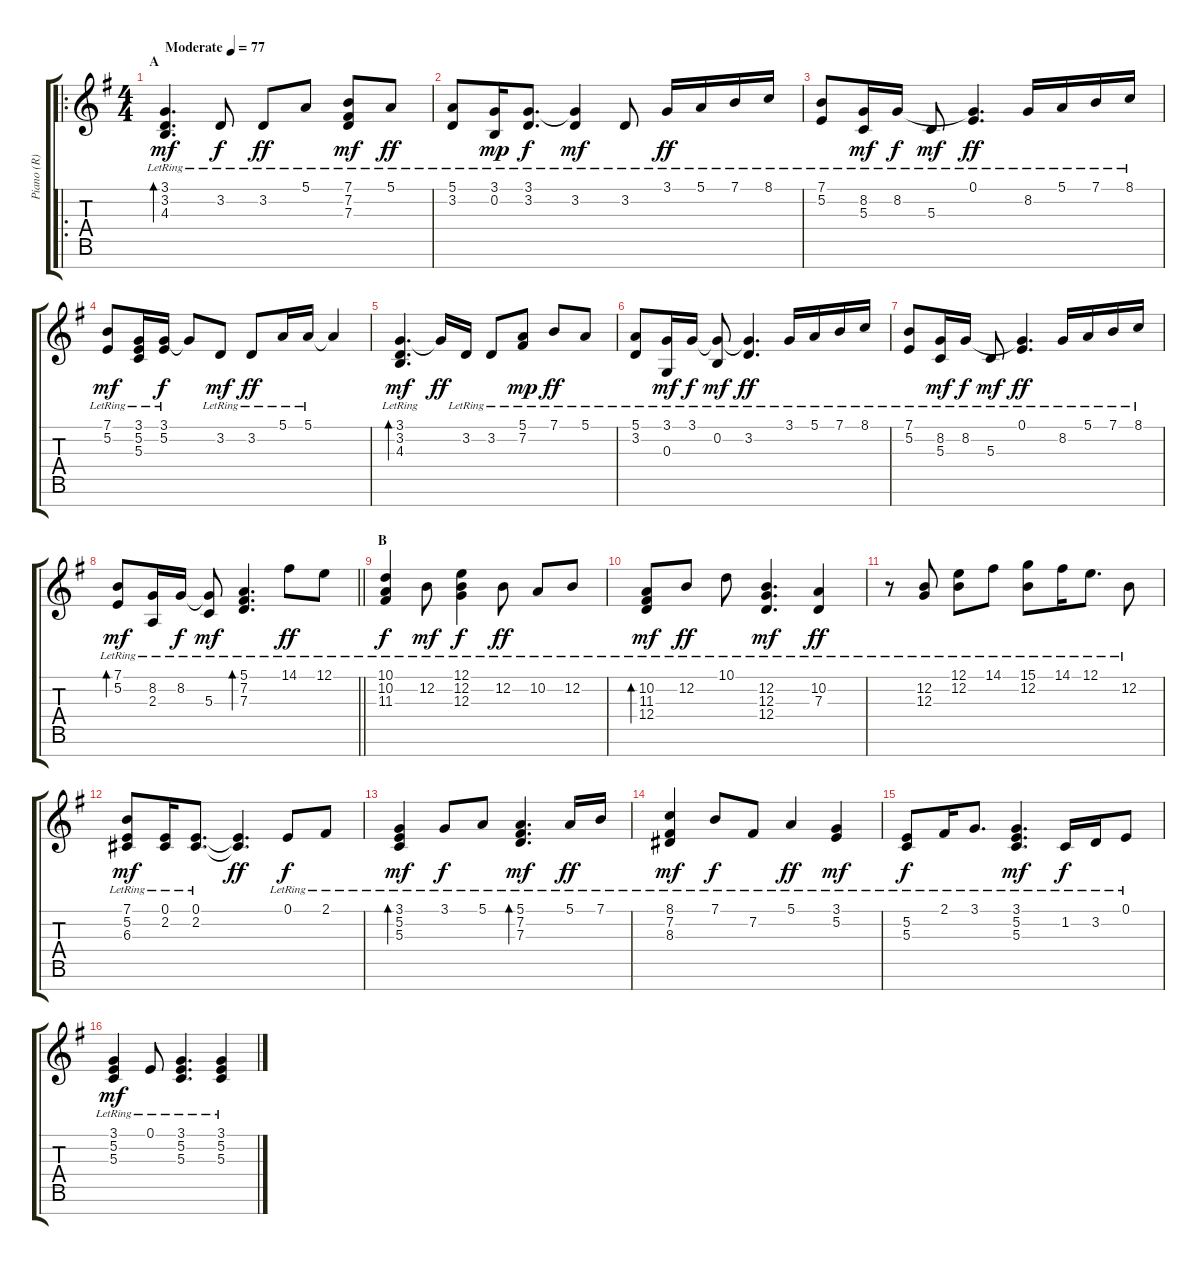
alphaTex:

\track ("Piano (R)" "Piano (R)") {instrument acousticgrandpiano}
\staff {score tabs}
\tuning (E4 B3 G3 D3 A2 E2 B1) {hide}
\ro
\ts (4 4)
\section ("" "A")
\tempo (77 "Moderate")
\clef g2
\ks g
(3.1{lr} 3.2{lr} 4.3{lr}).4{d bd 60 dy mf instrument acousticgrandpiano} 3.2{lr}.8{dy f} 3.2{lr}.8{dy ff} 5.1{lr}.8 (7.1{lr} 7.2{lr} 7.3{lr}).8{dy mf} 5.1{lr}.8{dy ff} |
(5.1{lr} 3.2{lr}).8 (3.1{lr} 0.2{lr}).16{dy mp} (3.1{lr} 3.2{lr}).8{d dy f} (3.1{t} 3.2{lr}).4{dy mf} 3.2{lr}.8 3.1{lr}.16{dy ff} 5.1{lr}.16 7.1{lr}.16 8.1{lr}.16 |
(7.1{lr} 5.2{lr}).8 (8.2{lr} 5.3{lr}).16{dy mf} 8.2{lr}.16{dy f} 5.3{lr}.8{dy mf} (0.1{lr} 8.2{t}).4{d dy ff} 8.2{lr}.16 5.1{lr}.16 7.1{lr}.16 8.1{lr}.16 |
(7.1{lr} 5.2{lr}).8{dy mf} (3.1{lr} 5.2{lr} 5.3{lr}).16 (3.1{lr} 5.2{lr}).16{dy f} 3.1{t}.8 3.2{lr}.8{dy mf} 3.2{lr}.8{dy ff} 5.1{lr}.16 5.1{lr}.16 5.1{t}.4 |
(3.1{lr} 3.2{lr} 4.3{lr}).4{d bd 60 dy mf} 3.1{t}.16{dy ff} 3.2{lr}.16 3.2{lr}.8 (5.1{lr} 7.2{lr}).8{dy mp} 7.1{lr}.8{dy ff} 5.1{lr}.8 |
(5.1{lr} 3.2{lr}).8 (3.1{lr} 0.3{lr}).16{dy mf} 3.1{lr}.16{dy f} (3.1{t} 0.2{lr}).8{dy mf} (3.1{t} 3.2{lr}).4{d dy ff} 3.1{lr}.16 5.1{lr}.16 7.1{lr}.16 8.1{lr}.16 |
(7.1{lr} 5.2{lr}).8 (8.2{lr} 5.3{lr}).16{dy mf} 8.2{lr}.16{dy f} 5.3{lr}.8{dy mf} (0.1{lr} 8.2{t}).4{d dy ff} 8.2{lr}.16 5.1{lr}.16 7.1{lr}.16 8.1{lr}.16 |
\barLineRight lightlight
(7.1{lr} 5.2{lr}).8{bd 120 dy mf} (8.2{lr} 2.3{lr}).16 8.2{lr}.16{dy f} (8.2{t} 5.3{lr}).8{dy mf} (5.1{lr} 7.2{lr} 7.3{lr}).4{d bd 60} 14.1{lr}.8{dy ff} 12.1{lr}.8 |
\section ("" "B")
(10.1{lr} 10.2{lr} 11.3{lr}).4{dy f} 12.2{lr}.8{dy mf} (12.1{lr} 12.2{lr} 12.3{lr}).4{dy f} 12.2{lr}.8{dy ff} 10.2{lr}.8 12.2{lr}.8 |
(10.2{lr} 11.3{lr} 12.4{lr}).8{bd 60 dy mf} 12.2{lr}.8{dy ff} 10.1{lr}.8 (12.2{lr} 12.3{lr} 12.4{lr}).4{d dy mf} (10.2{lr} 7.3{lr}).4{dy ff} |
r.8 (12.2{lr} 12.3{lr}).8 (12.1{lr} 12.2{lr}).8 14.1{lr}.8 (15.1{lr} 12.2{lr}).8 14.1{lr}.16 12.1{lr}.8{d} 12.2{lr}.8 |
(7.1{lr} 5.2{lr} 6.3{lr}).8{dy mf} (0.1{lr} 2.2{lr}).16 (0.1{lr} 2.2{lr}).8{d} (0.1{t} 2.2{t}).4{d dy ff} 0.1{lr}.8{dy f} 2.1{lr}.8 |
(3.1{lr} 5.2{lr} 5.3{lr}).4{bd 60 dy mf} 3.1{lr}.8{dy f} 5.1{lr}.8 (5.1{lr} 7.2{lr} 7.3{lr}).4{d bd 60 dy mf} 5.1{lr}.16{dy ff} 7.1{lr}.16 |
(8.1{lr} 7.2{lr} 8.3{lr}).4{dy mf} 7.1{lr}.8{dy f} 7.2{lr}.8 5.1{lr}.4{dy ff} (3.1{lr} 5.2{lr}).4{dy mf} |
(5.2{lr} 5.3{lr}).8{dy f} 2.1{lr}.16 3.1{lr}.8{d} (3.1{lr} 5.2{lr} 5.3{lr}).4{d dy mf} 1.2{lr}.16{dy f} 3.2{lr}.16 0.1{lr}.8 |
(3.1{lr} 5.2{lr} 5.3{lr}).4{dy mf} 0.1{lr}.8 (3.1{lr} 5.2{lr} 5.3{lr}).4{d} (3.1{lr} 5.2{lr} 5.3{lr}).4
